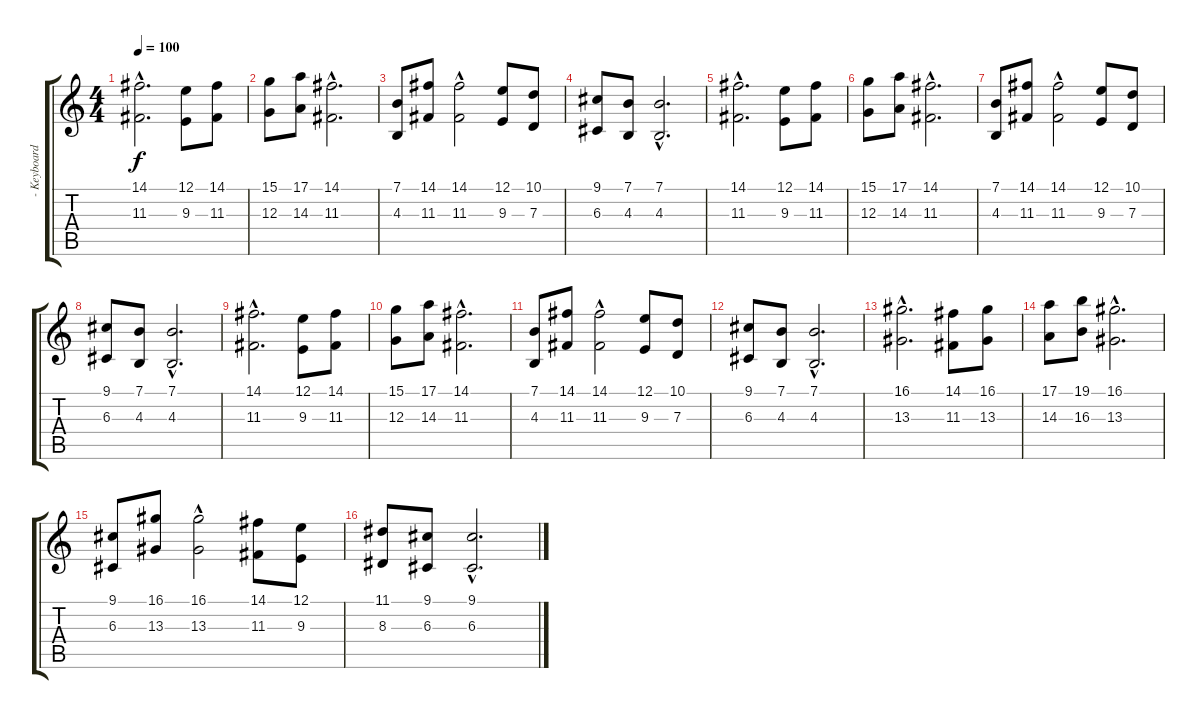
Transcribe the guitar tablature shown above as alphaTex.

\track ("- Keyboard / Layer" "- Keyboard") {instrument pad8sweep}
\staff {score tabs}
\tuning (E4 B3 G3 D3 A2 E2) {hide}
\ts (4 4)
\tempo 100
\clef g2
\ks c
(14.1{hac} 11.3{hac}).2{d dy f} (12.1 9.3).8 (14.1 11.3).8 |
(15.1 12.3).8 (17.1 14.3).8 (14.1{hac} 11.3{hac}).2{d} |
(7.1 4.3).8 (14.1 11.3).8 (14.1{hac} 11.3).2 (12.1 9.3).8 (10.1 7.3).8 |
(9.1 6.3).8 (7.1 4.3).8 (7.1{hac} 4.3{hac}).2{d} |
(14.1{hac} 11.3{hac}).2{d} (12.1 9.3).8 (14.1 11.3).8 |
(15.1 12.3).8 (17.1 14.3).8 (14.1{hac} 11.3{hac}).2{d} |
(7.1 4.3).8 (14.1 11.3).8 (14.1{hac} 11.3).2 (12.1 9.3).8 (10.1 7.3).8 |
(9.1 6.3).8 (7.1 4.3).8 (7.1{hac} 4.3{hac}).2{d} |
(14.1{hac} 11.3{hac}).2{d} (12.1 9.3).8 (14.1 11.3).8 |
(15.1 12.3).8 (17.1 14.3).8 (14.1{hac} 11.3{hac}).2{d} |
(7.1 4.3).8 (14.1 11.3).8 (14.1{hac} 11.3).2 (12.1 9.3).8 (10.1 7.3).8 |
(9.1 6.3).8 (7.1 4.3).8 (7.1{hac} 4.3{hac}).2{d} |
(16.1{hac} 13.3{hac}).2{d} (14.1 11.3).8 (16.1 13.3).8 |
(17.1 14.3).8 (19.1 16.3).8 (16.1{hac} 13.3{hac}).2{d} |
(9.1 6.3).8 (16.1 13.3).8 (16.1{hac} 13.3).2 (14.1 11.3).8 (12.1 9.3).8 |
(11.1 8.3).8 (9.1 6.3).8 (9.1{hac} 6.3{hac}).2{d}
